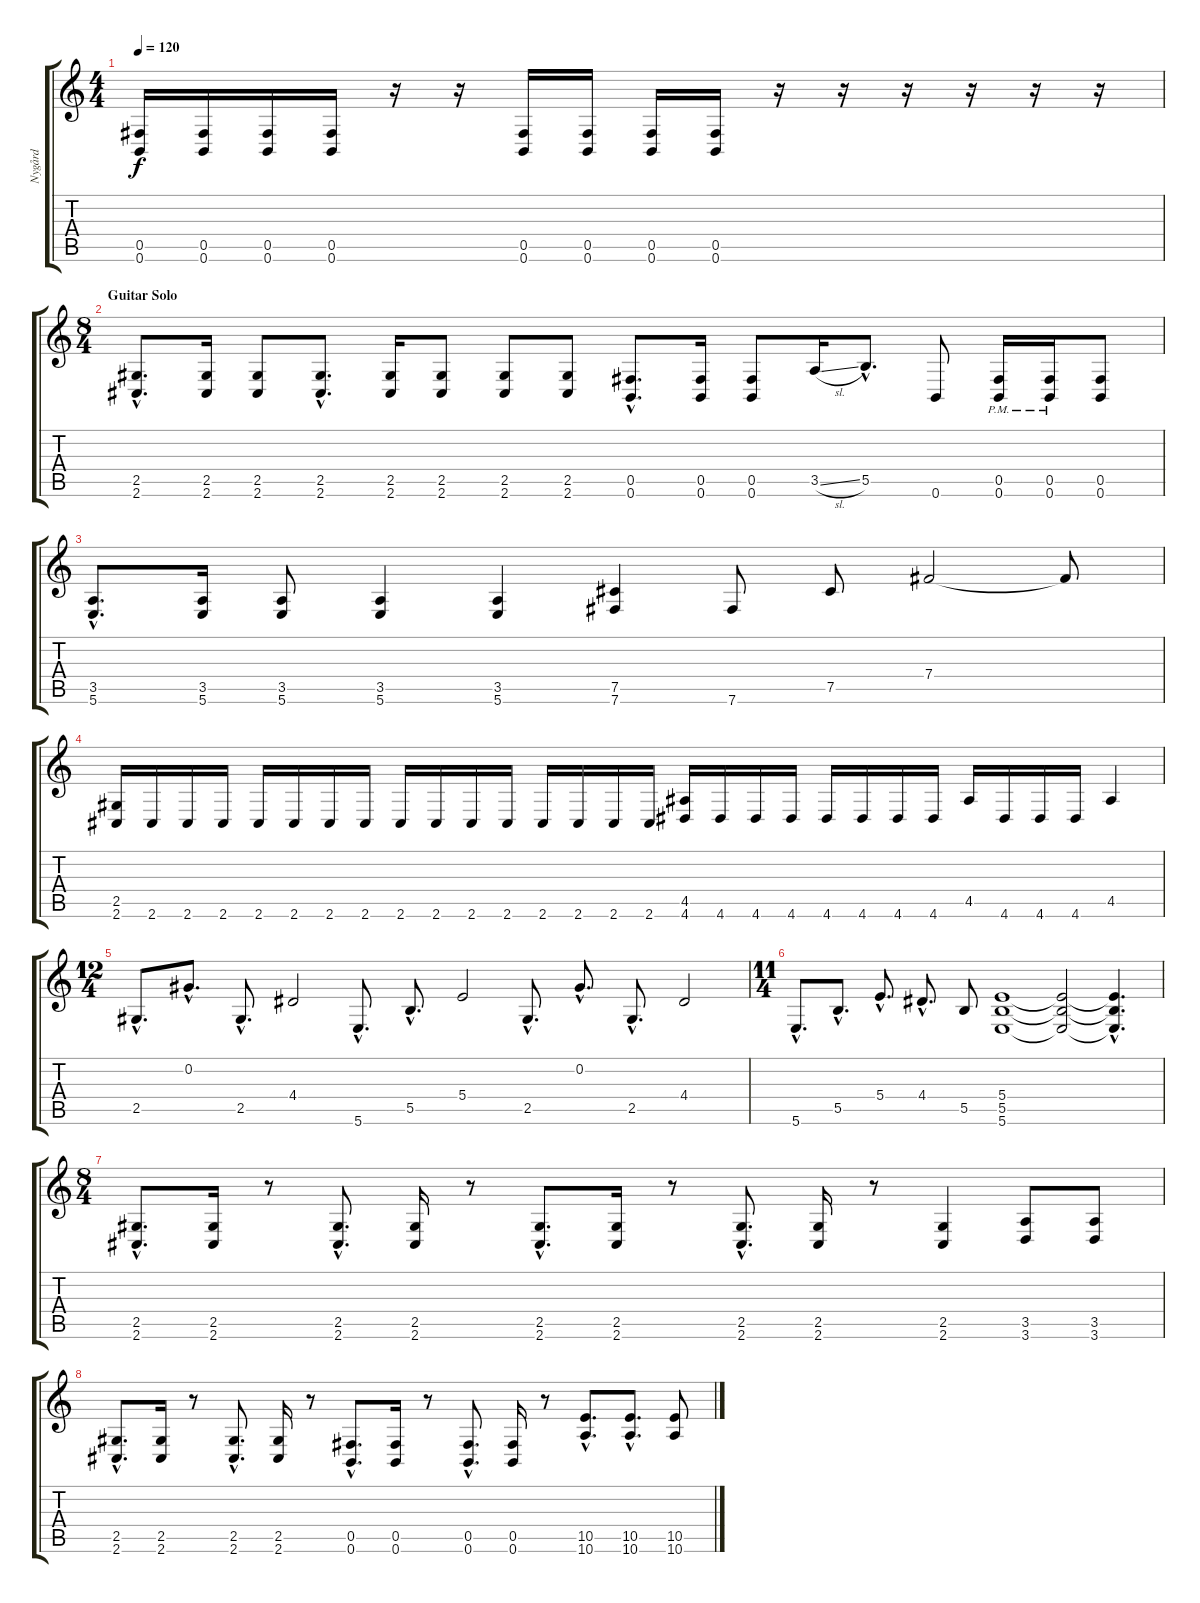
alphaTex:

\track ("Nygård" "Nygård") {instrument distortionguitar}
\staff {score tabs}
\tuning (Db4 Ab3 E3 B2 Gb2 B1) {hide}
\ts (4 4)
\tempo 120
\clef g2
\ks c
(0.5 0.6).16{dy f} (0.5 0.6).16 (0.5 0.6).16 (0.5 0.6).16 r.16 r.16 (0.5 0.6).16 (0.5 0.6).16 (0.5 0.6).16 (0.5 0.6).16 r.16 r.16 r.16 r.16 r.16 r.16 |
\ts (8 4)
\section ("" "Guitar Solo")
(2.5{hac} 2.6{hac}).8{d} (2.5 2.6).16 (2.5 2.6).8 (2.5{hac} 2.6{hac}).8{d} (2.5 2.6).16 (2.5 2.6).8 (2.5 2.6).8 (2.5 2.6).8 (0.5{hac} 0.6{hac}).8{d} (0.5 0.6).16 (0.5 0.6).8 3.5{sl}.16 5.5{hac}.8{d} 0.6.8 (0.5{pm} 0.6{pm}).16 (0.5{pm} 0.6{pm}).16 (0.5 0.6).8 |
(3.5{hac} 5.6{hac}).8{d} (3.5 5.6).16 (3.5 5.6).8 (3.5 5.6).4 (3.5 5.6).4 (7.5 7.6).4 7.6.8 7.5.8 7.4.2 7.4{t}.8 |
(2.5 2.6).16 2.6.16 2.6.16 2.6.16 2.6.16 2.6.16 2.6.16 2.6.16 2.6.16 2.6.16 2.6.16 2.6.16 2.6.16 2.6.16 2.6.16 2.6.16 (4.5 4.6).16 4.6.16 4.6.16 4.6.16 4.6.16 4.6.16 4.6.16 4.6.16 4.5.16 4.6.16 4.6.16 4.6.16 4.5.4 |
\ts (12 4)
2.5{hac}.8{d} 0.2{hac}.8{d} 2.5{hac}.8{d} 4.4.2 5.6{hac}.8{d} 5.5{hac}.8{d} 5.4.2 2.5{hac}.8{d} 0.2{hac}.8{d} 2.5{hac}.8{d} 4.4.2 |
\ts (11 4)
5.6{hac}.8{d} 5.5{hac}.8{d} 5.4{hac}.8{d} 4.4{hac}.8{d} 5.5.8 (5.4 5.5 5.6).1 (5.4{t} 5.5{t} 5.6{t}).2 (5.4{hac t} 5.5{hac t} 5.6{hac t}).4{d} |
\ts (8 4)
(2.5{hac} 2.6{hac}).8{d} (2.5 2.6).16 r.8 (2.5{hac} 2.6{hac}).8{d} (2.5 2.6).16 r.8 (2.5{hac} 2.6{hac}).8{d} (2.5 2.6).16 r.8 (2.5{hac} 2.6{hac}).8{d} (2.5 2.6).16 r.8 (2.5 2.6).4 (3.5 3.6).8 (3.5 3.6).8 |
(2.5{hac} 2.6{hac}).8{d} (2.5 2.6).16 r.8 (2.5{hac} 2.6{hac}).8{d} (2.5 2.6).16 r.8 (0.5{hac} 0.6{hac}).8{d} (0.5 0.6).16 r.8 (0.5{hac} 0.6{hac}).8{d} (0.5 0.6).16 r.8 (10.5{hac} 10.6{hac}).8{d} (10.5{hac} 10.6{hac}).8{d} (10.5 10.6).8
